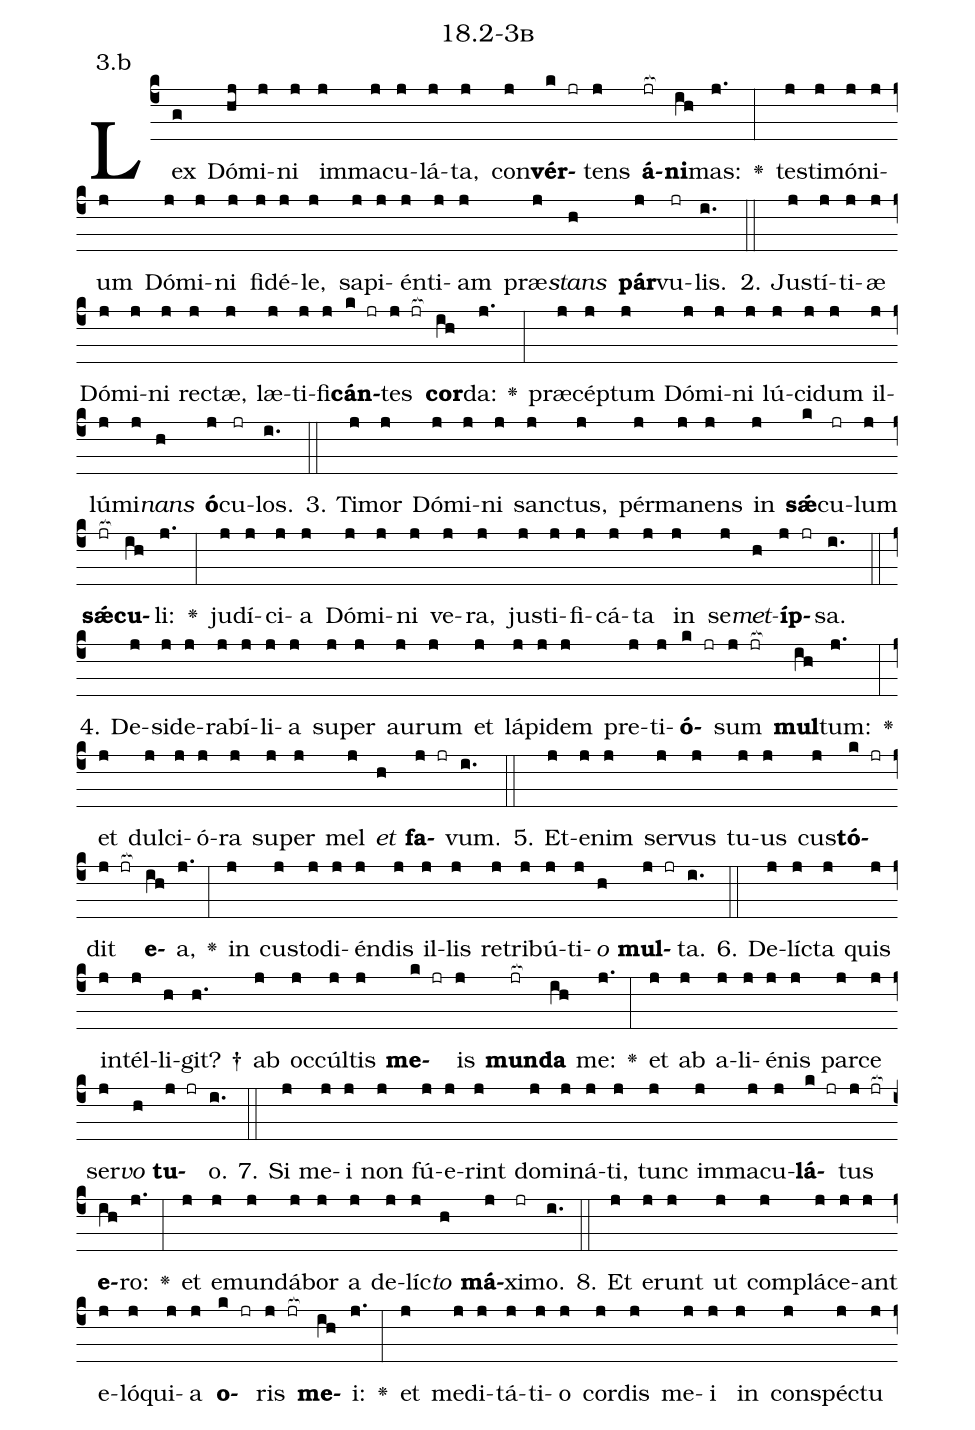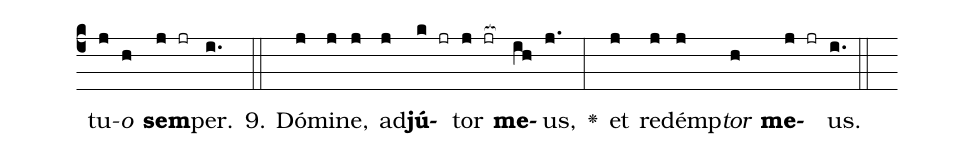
name: 18.2-3b;
annotation: 3.b;
%%
(c4)Lex(g) Dó(hj)mi(j)ni(j) im(j)ma(j)cu(j)lá(j)ta,(j) con(j)<b>vér</b>(k jr)tens(j) <b>á</b>(jr[ocb:1{])<b>ni</b>(ih[ocb:0}])mas:(j.) <v>\greheightstar</v>(:) tes(j)ti(j)mó(j)ni(j)um(j) Dó(j)mi(j)ni(j) fi(j)dé(j)le,(j) sa(j)pi(j)én(j)ti(j)am(j) præ(j)<i>stans</i>(h) <b>pár</b>(j)vu(jr)lis.(i.) (::)
2. Jus(j)tí(j)ti(j)æ(j) Dó(j)mi(j)ni(j) rec(j)tæ,(j) læ(j)ti(j)fi(j)<b>cán</b>(k jr)tes(j jr[ocb:1{]) <b>cor</b>(ih[ocb:0}])da:(j.) <v>\greheightstar</v>(:) præ(j)cép(j)tum(j) Dó(j)mi(j)ni(j) lú(j)ci(j)dum(j) il(j)lú(j)mi(j)<i>nans</i>(h) <b>ó</b>(j)cu(jr)los.(i.) (::)
3. Ti(j)mor(j) Dó(j)mi(j)ni(j) sanc(j)tus,(j) pér(j)ma(j)nens(j) in(j) <b>sǽ</b>(k)cu(jr)lum(j) <b>sǽ</b>(jr[ocb:1{])<b>cu</b>(ih[ocb:0}])li:(j.) <v>\greheightstar</v>(:) ju(j)dí(j)ci(j)a(j) Dó(j)mi(j)ni(j) ve(j)ra,(j) jus(j)ti(j)fi(j)cá(j)ta(j) in(j) se(j)<i>met</i>(h)<b>íp</b>(j jr)sa.(i.) (::)
4. De(j)si(j)de(j)ra(j)bí(j)li(j)a(j) su(j)per(j) au(j)rum(j) et(j) lá(j)pi(j)dem(j) pre(j)ti(j)<b>ó</b>(k jr)sum(j jr[ocb:1{]) <b>mul</b>(ih[ocb:0}])tum:(j.) <v>\greheightstar</v>(:) et(j) dul(j)ci(j)ó(j)ra(j) su(j)per(j) mel(j) <i>et</i>(h) <b>fa</b>(j jr)vum.(i.) (::)
5. Et(j)e(j)nim(j) ser(j)vus(j) tu(j)us(j) cus(j)<b>tó</b>(k jr)dit(j jr[ocb:1{]) <b>e</b>(ih[ocb:0}])a,(j.) <v>\greheightstar</v>(:) in(j) cus(j)to(j)di(j)én(j)dis(j) il(j)lis(j) re(j)tri(j)bú(j)ti(j)<i>o</i>(h) <b>mul</b>(j jr)ta.(i.) (::)
6. De(j)líc(j)ta(j) quis(j) in(j)tél(j)li(h)git? †(h.) ab(j) oc(j)cúl(j)tis(j) <b>me</b>(k jr)is(j) <b>mun</b>(jr[ocb:1{])<b>da</b>(ih[ocb:0}]) me:(j.) <v>\greheightstar</v>(:) et(j) ab(j) a(j)li(j)é(j)nis(j) par(j)ce(j) ser(j)<i>vo</i>(h) <b>tu</b>(j jr)o.(i.) (::)
7. Si(j) me(j)i(j) non(j) fú(j)e(j)rint(j) do(j)mi(j)ná(j)ti,(j) tunc(j) im(j)ma(j)cu(j)<b>lá</b>(k jr)tus(j jr[ocb:1{]) <b>e</b>(ih[ocb:0}])ro:(j.) <v>\greheightstar</v>(:) et(j) e(j)mun(j)dá(j)bor(j) a(j) de(j)líc(j)<i>to</i>(h) <b>má</b>(j)xi(jr)mo.(i.) (::)
8. Et(j) e(j)runt(j) ut(j) com(j)plá(j)ce(j)ant(j) e(j)ló(j)qui(j)a(j) <b>o</b>(k jr)ris(j jr[ocb:1{]) <b>me</b>(ih[ocb:0}])i:(j.) <v>\greheightstar</v>(:) et(j) me(j)di(j)tá(j)ti(j)o(j) cor(j)dis(j) me(j)i(j) in(j) con(j)spéc(j)tu(j) tu(j)<i>o</i>(h) <b>sem</b>(j jr)per.(i.) (::)
9. Dó(j)mi(j)ne,(j) ad(j)<b>jú</b>(k jr)tor(j jr[ocb:1{]) <b>me</b>(ih[ocb:0}])us,(j.) <v>\greheightstar</v>(:) et(j) red(j)émp(j)<i>tor</i>(h) <b>me</b>(j jr)us.(i.) (::)
